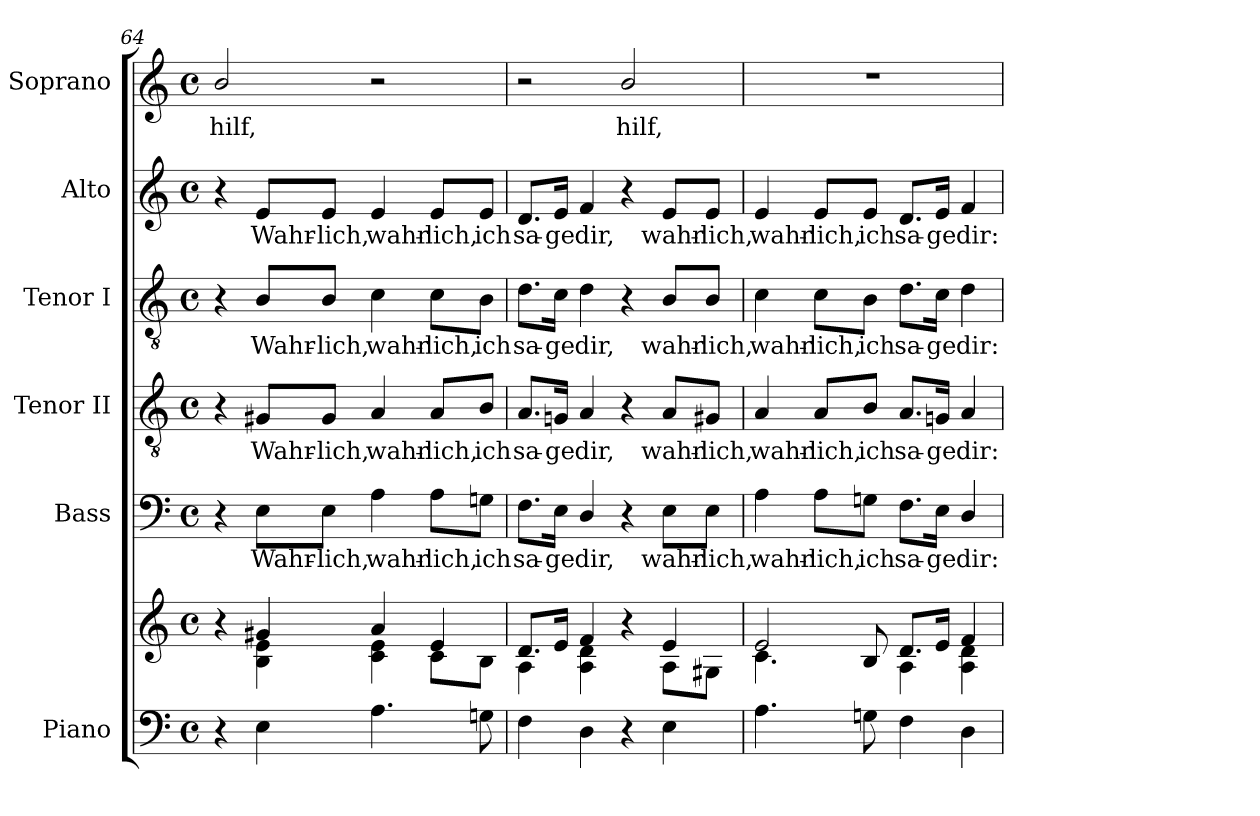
**kern	**kern	**kern	**text	**kern	**text	**kern	**text	**kern	**text	**kern	**text
*part6	*part6	*part5	*part5	*part4	*part4	*part3	*part3	*part2	*part2	*part1	*part1
*staff7	*staff6	*staff5	*staff5	*staff4	*staff4	*staff3	*staff3	*staff2	*staff2	*staff1	*staff1
*I"Piano	*	*I"Bass	*	*I"Tenor II	*	*I"Tenor I	*	*I"Alto	*	*I"Soprano	*
*I'Pno.	*	*I'B.	*	*I'T.	*	*I'T.	*	*I'A.	*	*I'S.	*
*clefF4	*clefG2	*clefF4	*	*clefGv2	*	*clefGv2	*	*clefG2	*	*clefG2	*
*	*	*	*	*ITrd7c12	*	*ITrd7c12	*	*	*	*	*
*k[]	*k[]	*k[]	*	*k[]	*	*k[]	*	*k[]	*	*k[]	*
*C:	*C:	*C:	*	*C:	*	*C:	*	*C:	*	*C:	*
*M4/4	*M4/4	*M4/4	*	*M4/4	*	*M4/4	*	*M4/4	*	*M4/4	*
*met(c)	*met(c)	*met(c)	*	*met(c)	*	*met(c)	*	*met(c)	*	*met(c)	*
=64	=64	=64	=64	=64	=64	=64	=64	=64	=64	=64	=64
*	*^	*	*	*	*	*	*	*	*	*	*
!	!	!	!	!	!	!	!	!	!	!	!	!LO:LY:b:color=#000000
4r	4r	4ryy	4r	.	4r	.	4r	.	4r	.	2bi/	hilf,
!	!	!	!	!LO:LY:b:color=#000000	!	!	!	!	!	!	!	!
!	!	!	!	!	!	!LO:LY:b:color=#000000	!	!	!	!	!	!
!	!	!	!	!	!	!	!	!LO:LY:b:color=#000000	!	!	!	!
!	!	!	!	!	!	!	!	!	!	!LO:LY:b:color=#000000	!	!
4Ei\	4g#Xi/	4Bi\ 4ei	8Ei\L	Wahr-	8GG#Xi/L	Wahr-	8BBi/L	Wahr-	8ei/L	Wahr-	.	.
!	!	!	!	!LO:LY:b:color=#000000	!	!	!	!	!	!	!	!
!	!	!	!	!	!	!LO:LY:b:color=#000000	!	!	!	!	!	!
!	!	!	!	!	!	!	!	!LO:LY:b:color=#000000	!	!	!	!
!	!	!	!	!	!	!	!	!	!	!LO:LY:b:color=#000000	!	!
.	.	.	8Ei\J	-lich,	8GG#i/J	-lich,	8BBi/J	-lich,	8ei/J	-lich,	.	.
!	!	!	!	!LO:LY:b:color=#000000	!	!	!	!	!	!	!	!
!	!	!	!	!	!	!LO:LY:b:color=#000000	!	!	!	!	!	!
!	!	!	!	!	!	!	!	!LO:LY:b:color=#000000	!	!	!	!
!	!	!	!	!	!	!	!	!	!	!LO:LY:b:color=#000000	!	!
4.Ai\	4ai/	4ci\ 4ei	4Ai\	wahr-	4AAi/	wahr-	4Ci\	wahr-	4ei/	wahr-	2r	.
!	!	!	!	!LO:LY:b:color=#000000	!	!	!	!	!	!	!	!
!	!	!	!	!	!	!LO:LY:b:color=#000000	!	!	!	!	!	!
!	!	!	!	!	!	!	!	!LO:LY:b:color=#000000	!	!	!	!
!	!	!	!	!	!	!	!	!	!	!LO:LY:b:color=#000000	!	!
.	4ei/	8ci\L	8Ai\L	-lich,	8AAi/L	-lich,	8Ci\L	-lich,	8ei/L	-lich,	.	.
!	!	!	!	!LO:LY:b:color=#000000	!	!	!	!	!	!	!	!
!	!	!	!	!	!	!LO:LY:b:color=#000000	!	!	!	!	!	!
!	!	!	!	!	!	!	!	!LO:LY:b:color=#000000	!	!	!	!
!	!	!	!	!	!	!	!	!	!	!LO:LY:b:color=#000000	!	!
8Gni\	.	8Bi\J	8Gni\J	ich	8BBi/J	ich	8BBi\J	ich	8ei/J	ich	.	.
!!LO:PB:g=z
=65	=65	=65	=65	=65	=65	=65	=65	=65	=65	=65	=65	=65
!	!	!	!	!LO:LY:b:color=#000000	!	!	!	!	!	!	!	!
!	!	!	!	!	!	!LO:LY:b:color=#000000	!	!	!	!	!	!
!	!	!	!	!	!	!	!	!LO:LY:b:color=#000000	!	!	!	!
!	!	!	!	!	!	!	!	!	!	!LO:LY:b:color=#000000	!	!
4Fi\	8.di/L	4Ai\	8.Fi\L	sa-	8.AAi/L	sa-	8.Di\L	sa-	8.di/L	sa-	2r	.
!	!	!	!	!LO:LY:b:color=#000000	!	!	!	!	!	!	!	!
!	!	!	!	!	!	!LO:LY:b:color=#000000	!	!	!	!	!	!
!	!	!	!	!	!	!	!	!LO:LY:b:color=#000000	!	!	!	!
!	!	!	!	!	!	!	!	!	!	!LO:LY:b:color=#000000	!	!
.	16ei/Jk	.	16Ei\Jk	-ge	16GGni/Jk	-ge	16Ci\Jk	-ge	16ei/Jk	-ge	.	.
!	!	!	!	!LO:LY:b:color=#000000	!	!	!	!	!	!	!	!
!	!	!	!	!	!	!LO:LY:b:color=#000000	!	!	!	!	!	!
!	!	!	!	!	!	!	!	!LO:LY:b:color=#000000	!	!	!	!
!	!	!	!	!	!	!	!	!	!	!LO:LY:b:color=#000000	!	!
4Di\	4fi/	4Ai\ 4di	4Di/	dir,	4AAi/	dir,	4Di\	dir,	4fi/	dir,	.	.
!	!	!	!	!	!	!	!	!	!	!	!	!LO:LY:b:color=#000000
4r	4r	4ryy	4r	.	4r	.	4r	.	4r	.	2bi/	hilf,
!	!	!	!	!LO:LY:b:color=#000000	!	!	!	!	!	!	!	!
!	!	!	!	!	!	!LO:LY:b:color=#000000	!	!	!	!	!	!
!	!	!	!	!	!	!	!	!LO:LY:b:color=#000000	!	!	!	!
!	!	!	!	!	!	!	!	!	!	!LO:LY:b:color=#000000	!	!
4Ei\	4ei/	8Ai\L	8Ei\L	wahr-	8AAi/L	wahr-	8BBi/L	wahr-	8ei/L	wahr-	.	.
!	!	!	!	!LO:LY:b:color=#000000	!	!	!	!	!	!	!	!
!	!	!	!	!	!	!LO:LY:b:color=#000000	!	!	!	!	!	!
!	!	!	!	!	!	!	!	!LO:LY:b:color=#000000	!	!	!	!
!	!	!	!	!	!	!	!	!	!	!LO:LY:b:color=#000000	!	!
.	.	8G#Xi\J	8Ei\J	-lich,	8GG#Xi/J	-lich,	8BBi/J	-lich,	8ei/J	-lich,	.	.
=66	=66	=66	=66	=66	=66	=66	=66	=66	=66	=66	=66	=66
!	!	!	!	!LO:LY:b:color=#000000	!	!	!	!	!	!	!	!
!	!	!	!	!	!	!LO:LY:b:color=#000000	!	!	!	!	!	!
!	!	!	!	!	!	!	!	!LO:LY:b:color=#000000	!	!	!	!
!	!	!	!	!	!	!	!	!	!	!LO:LY:b:color=#000000	!	!
4.Ai\	2ei/	4.ci\	4Ai\	wahr-	4AAi/	wahr-	4Ci\	wahr-	4ei/	wahr-	1r	.
!	!	!	!	!LO:LY:b:color=#000000	!	!	!	!	!	!	!	!
!	!	!	!	!	!	!LO:LY:b:color=#000000	!	!	!	!	!	!
!	!	!	!	!	!	!	!	!LO:LY:b:color=#000000	!	!	!	!
!	!	!	!	!	!	!	!	!	!	!LO:LY:b:color=#000000	!	!
.	.	.	8Ai\L	-lich,	8AAi/L	-lich,	8Ci\L	-lich,	8ei/L	-lich,	.	.
!	!	!	!	!LO:LY:b:color=#000000	!	!	!	!	!	!	!	!
!	!	!	!	!	!	!LO:LY:b:color=#000000	!	!	!	!	!	!
!	!	!	!	!	!	!	!	!LO:LY:b:color=#000000	!	!	!	!
!	!	!	!	!	!	!	!	!	!	!LO:LY:b:color=#000000	!	!
8Gni\	.	8Bi/	8Gni\J	ich	8BBi/J	ich	8BBi\J	ich	8ei/J	ich	.	.
!	!	!	!	!LO:LY:b:color=#000000	!	!	!	!	!	!	!	!
!	!	!	!	!	!	!LO:LY:b:color=#000000	!	!	!	!	!	!
!	!	!	!	!	!	!	!	!LO:LY:b:color=#000000	!	!	!	!
!	!	!	!	!	!	!	!	!	!	!LO:LY:b:color=#000000	!	!
4Fi\	8.di/L	4Ai\	8.Fi\L	sa-	8.AAi/L	sa-	8.Di\L	sa-	8.di/L	sa-	.	.
!	!	!	!	!LO:LY:b:color=#000000	!	!	!	!	!	!	!	!
!	!	!	!	!	!	!LO:LY:b:color=#000000	!	!	!	!	!	!
!	!	!	!	!	!	!	!	!LO:LY:b:color=#000000	!	!	!	!
!	!	!	!	!	!	!	!	!	!	!LO:LY:b:color=#000000	!	!
.	16ei/Jk	.	16Ei\Jk	-ge	16GGni/Jk	-ge	16Ci\Jk	-ge	16ei/Jk	-ge	.	.
!	!	!	!	!LO:LY:b:color=#000000	!	!	!	!	!	!	!	!
!	!	!	!	!	!	!LO:LY:b:color=#000000	!	!	!	!	!	!
!	!	!	!	!	!	!	!	!LO:LY:b:color=#000000	!	!	!	!
!	!	!	!	!	!	!	!	!	!	!LO:LY:b:color=#000000	!	!
4Di\	4fi/	4Ai\ 4di	4Di/	dir:	4AAi/	dir:	4Di\	dir:	4fi/	dir:	.	.
*	*v	*v	*	*	*	*	*	*	*	*	*	*
=	=	=	=	=	=	=	=	=	=	=	=
*-	*-	*-	*-	*-	*-	*-	*-	*-	*-	*-	*-
